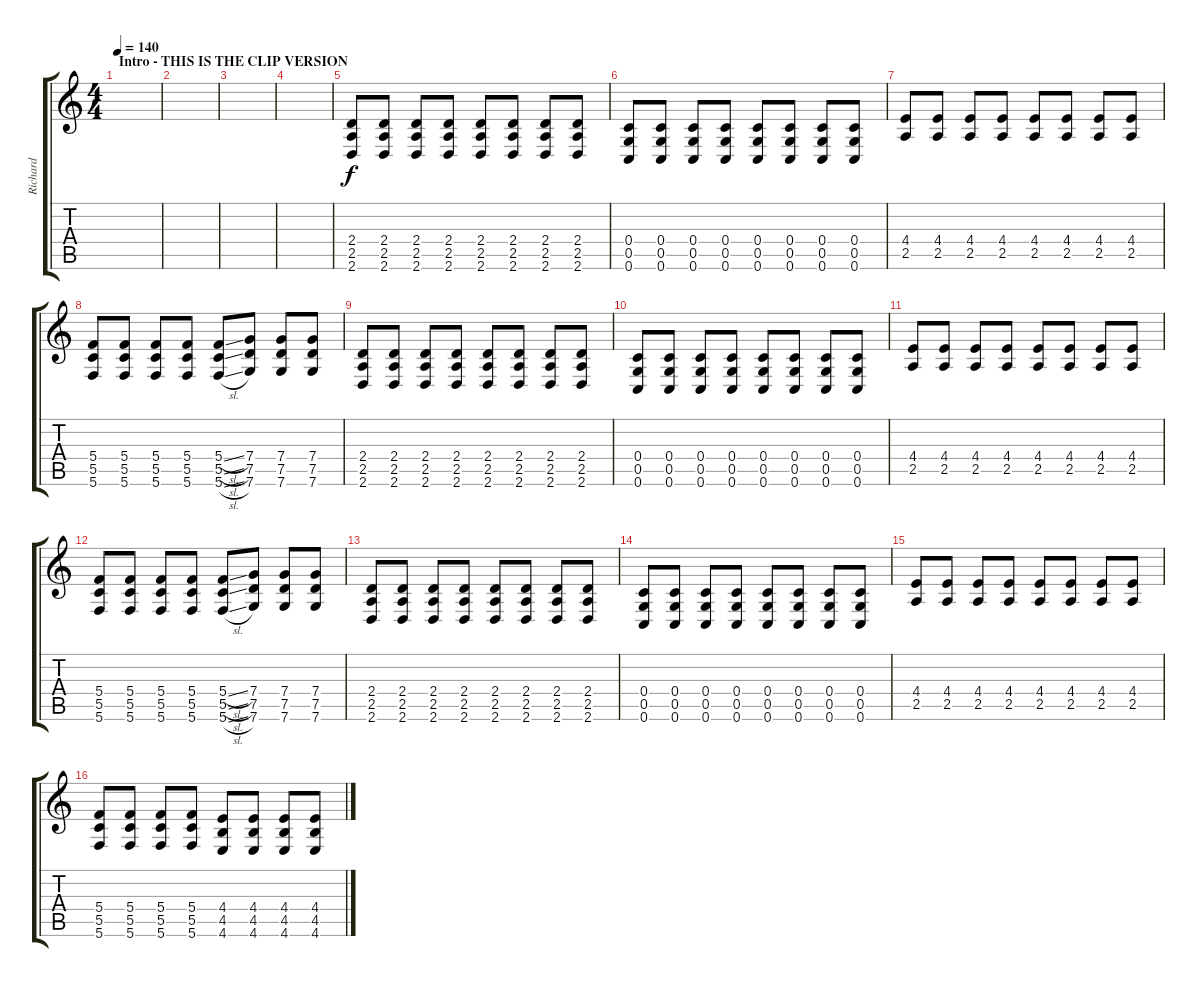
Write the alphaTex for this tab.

\track ("Richard" "Richard") {instrument distortionguitar}
\staff {score tabs}
\tuning (D4 A3 F3 C3 G2 C2) {hide}
\ts (4 4)
\section ("" "Intro - THIS IS THE CLIP VERSION")
\tempo 140
\clef g2
\ks c
|
|
|
|
(2.4 2.5 2.6).8 (2.4 2.5 2.6).8 (2.4 2.5 2.6).8 (2.4 2.5 2.6).8 (2.4 2.5 2.6).8 (2.4 2.5 2.6).8 (2.4 2.5 2.6).8 (2.4 2.5 2.6).8 |
(0.4 0.5 0.6).8 (0.4 0.5 0.6).8 (0.4 0.5 0.6).8 (0.4 0.5 0.6).8 (0.4 0.5 0.6).8 (0.4 0.5 0.6).8 (0.4 0.5 0.6).8 (0.4 0.5 0.6).8 |
(4.4 2.5).8 (4.4 2.5).8 (4.4 2.5).8 (4.4 2.5).8 (4.4 2.5).8 (4.4 2.5).8 (4.4 2.5).8 (4.4 2.5).8 |
(5.4 5.5 5.6).8 (5.4 5.5 5.6).8 (5.4 5.5 5.6).8 (5.4 5.5 5.6).8 (5.4{sl} 5.5{sl} 5.6{sl}).8 (7.4 7.5 7.6).8 (7.4 7.5 7.6).8 (7.4 7.5 7.6).8 |
(2.4 2.5 2.6).8 (2.4 2.5 2.6).8 (2.4 2.5 2.6).8 (2.4 2.5 2.6).8 (2.4 2.5 2.6).8 (2.4 2.5 2.6).8 (2.4 2.5 2.6).8 (2.4 2.5 2.6).8 |
(0.4 0.5 0.6).8 (0.4 0.5 0.6).8 (0.4 0.5 0.6).8 (0.4 0.5 0.6).8 (0.4 0.5 0.6).8 (0.4 0.5 0.6).8 (0.4 0.5 0.6).8 (0.4 0.5 0.6).8 |
(4.4 2.5).8 (4.4 2.5).8 (4.4 2.5).8 (4.4 2.5).8 (4.4 2.5).8 (4.4 2.5).8 (4.4 2.5).8 (4.4 2.5).8 |
(5.4 5.5 5.6).8 (5.4 5.5 5.6).8 (5.4 5.5 5.6).8 (5.4 5.5 5.6).8 (5.4{sl} 5.5{sl} 5.6{sl}).8 (7.4 7.5 7.6).8 (7.4 7.5 7.6).8 (7.4 7.5 7.6).8 |
(2.4 2.5 2.6).8 (2.4 2.5 2.6).8 (2.4 2.5 2.6).8 (2.4 2.5 2.6).8 (2.4 2.5 2.6).8 (2.4 2.5 2.6).8 (2.4 2.5 2.6).8 (2.4 2.5 2.6).8 |
(0.4 0.5 0.6).8 (0.4 0.5 0.6).8 (0.4 0.5 0.6).8 (0.4 0.5 0.6).8 (0.4 0.5 0.6).8 (0.4 0.5 0.6).8 (0.4 0.5 0.6).8 (0.4 0.5 0.6).8 |
(4.4 2.5).8 (4.4 2.5).8 (4.4 2.5).8 (4.4 2.5).8 (4.4 2.5).8 (4.4 2.5).8 (4.4 2.5).8 (4.4 2.5).8 |
(5.4 5.5 5.6).8 (5.4 5.5 5.6).8 (5.4 5.5 5.6).8 (5.4 5.5 5.6).8 (4.4 4.5 4.6).8 (4.4 4.5 4.6).8 (4.4 4.5 4.6).8 (4.4 4.5 4.6).8
